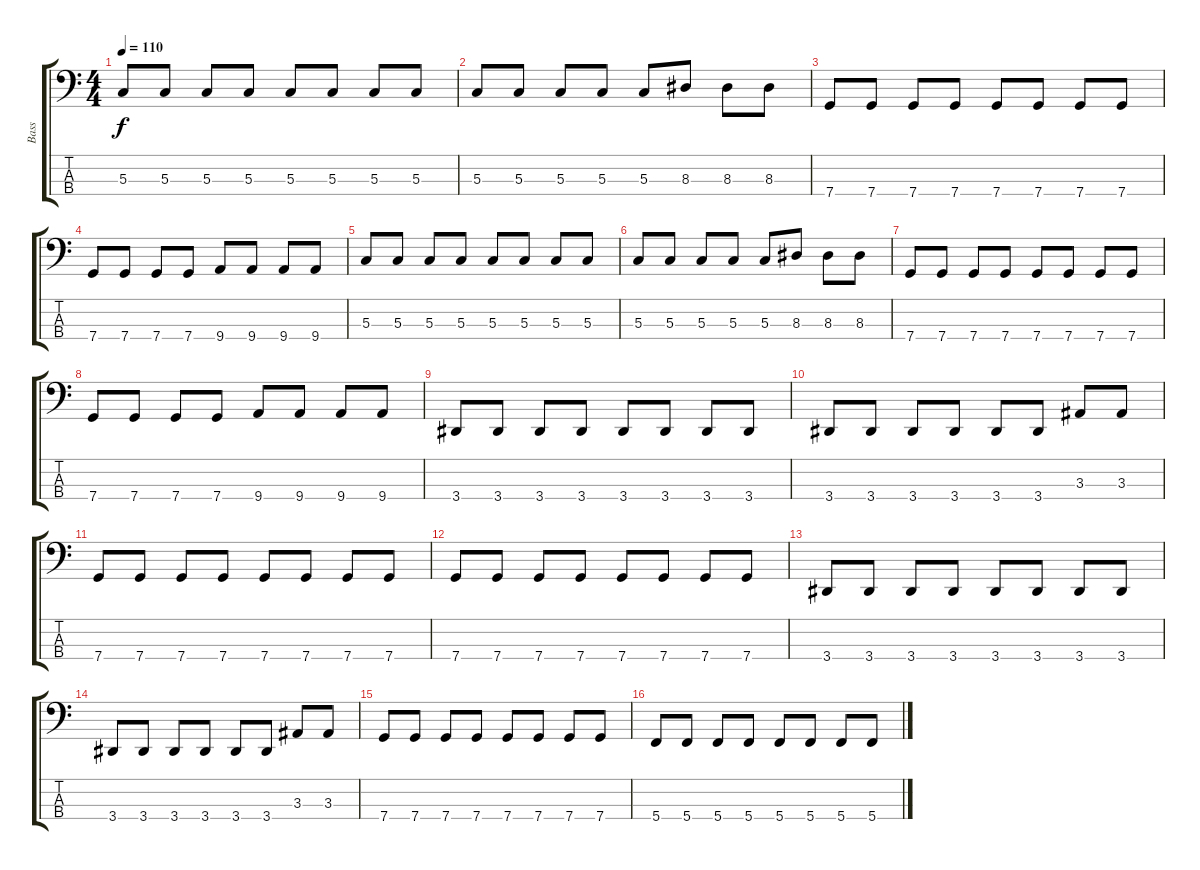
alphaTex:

\track ("Bass" "Bass") {instrument electricbassfinger}
\staff {score tabs}
\tuning (F2 C2 G1 C1) {hide}
\ts (4 4)
\tempo 110
\clef f4
\ks c
5.3.8{dy f} 5.3.8 5.3.8 5.3.8 5.3.8 5.3.8 5.3.8 5.3.8 |
5.3.8 5.3.8 5.3.8 5.3.8 5.3.8 8.3.8 8.3.8 8.3.8 |
7.4.8 7.4.8 7.4.8 7.4.8 7.4.8 7.4.8 7.4.8 7.4.8 |
7.4.8 7.4.8 7.4.8 7.4.8 9.4.8 9.4.8 9.4.8 9.4.8 |
5.3.8 5.3.8 5.3.8 5.3.8 5.3.8 5.3.8 5.3.8 5.3.8 |
5.3.8 5.3.8 5.3.8 5.3.8 5.3.8 8.3.8 8.3.8 8.3.8 |
7.4.8 7.4.8 7.4.8 7.4.8 7.4.8 7.4.8 7.4.8 7.4.8 |
7.4.8 7.4.8 7.4.8 7.4.8 9.4.8 9.4.8 9.4.8 9.4.8 |
3.4.8 3.4.8 3.4.8 3.4.8 3.4.8 3.4.8 3.4.8 3.4.8 |
3.4.8 3.4.8 3.4.8 3.4.8 3.4.8 3.4.8 3.3.8 3.3.8 |
7.4.8 7.4.8 7.4.8 7.4.8 7.4.8 7.4.8 7.4.8 7.4.8 |
7.4.8 7.4.8 7.4.8 7.4.8 7.4.8 7.4.8 7.4.8 7.4.8 |
3.4.8 3.4.8 3.4.8 3.4.8 3.4.8 3.4.8 3.4.8 3.4.8 |
3.4.8 3.4.8 3.4.8 3.4.8 3.4.8 3.4.8 3.3.8 3.3.8 |
7.4.8 7.4.8 7.4.8 7.4.8 7.4.8 7.4.8 7.4.8 7.4.8 |
5.4.8 5.4.8 5.4.8 5.4.8 5.4.8 5.4.8 5.4.8 5.4.8
